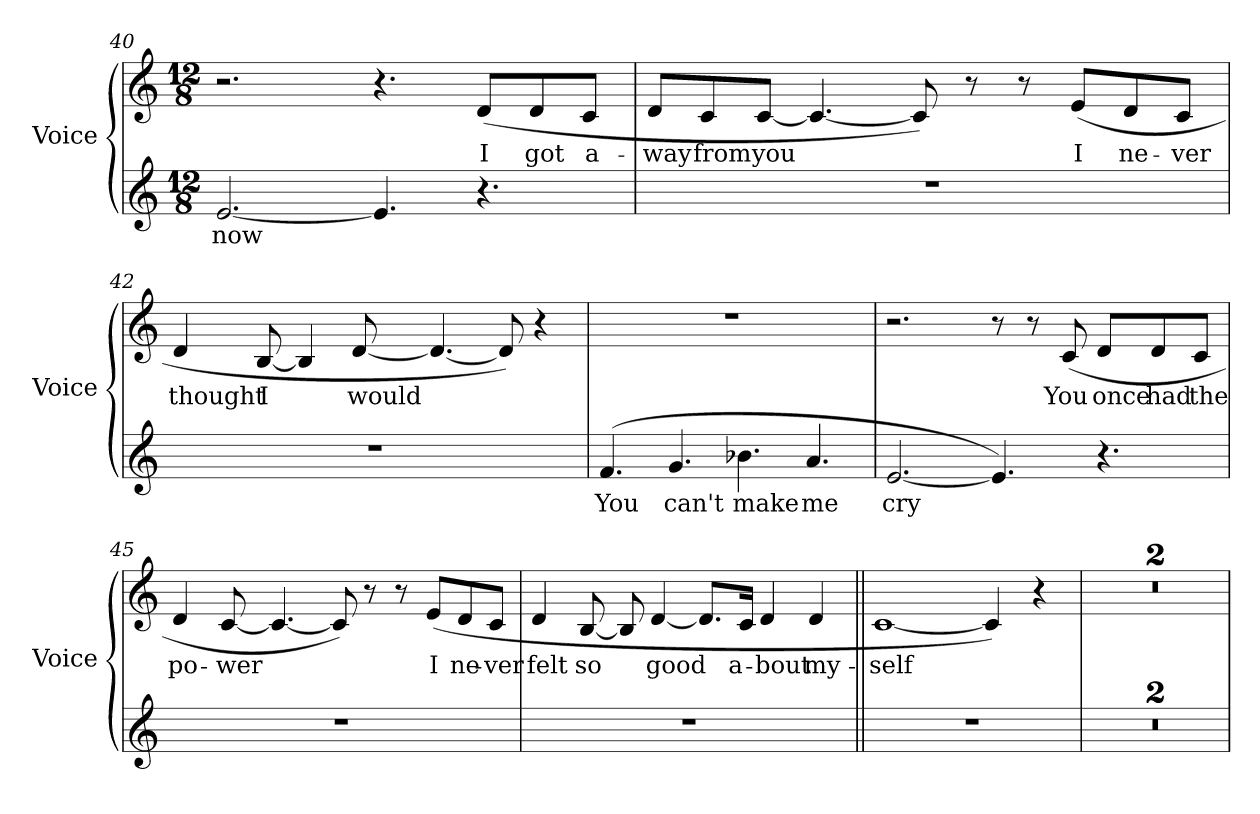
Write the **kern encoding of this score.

**kern	**text	**kern	**text
*part2	*part2	*part1	*part1
*staff2	*staff2	*staff1	*staff1
*I"Voice	*	*I"Voice	*
*I'Voice	*	*I'Voice	*
*clefG2	*	*clefG2	*
*k[]	*	*k[]	*
*C:	*	*C:	*
*M12/8	*	*M12/8	*
=40	=40	=40	=40
!	!LO:LY:b:color=#000000	!	!
[2.ei/	now	2.r	.
4.ei/]	.	4.r	.
!	!	!	!LO:LY:b:color=#000000
4.r	.	(8di/L	I
!	!	!	!LO:LY:b:color=#000000
.	.	8di/	got
!	!	!	!LO:LY:b:color=#000000
.	.	8ci/J	a-
=41	=41	=41	=41
!LO:N:vis=1	!	!	!
!	!	!	!LO:LY:b:color=#000000
1.r	.	8di/L	-way
!	!	!	!LO:LY:b:color=#000000
.	.	8ci/	from
!	!	!	!LO:LY:b:color=#000000
.	.	[8ci/J	you
.	.	4.ci/_	.
.	.	8ci/])	.
.	.	8r	.
.	.	8r	.
!	!	!	!LO:LY:b:color=#000000
.	.	(8ei/L	I
!	!	!	!LO:LY:b:color=#000000
.	.	8di/	ne-
!	!	!	!LO:LY:b:color=#000000
.	.	8ci/J	-ver
!!LO:LB:g=z
=42	=42	=42	=42
!LO:N:vis=1	!	!	!
!	!	!	!LO:LY:b:color=#000000
1.r	.	4di/	thought
!	!	!	!LO:LY:b:color=#000000
.	.	[8Bi/	I
.	.	4Bi/]	.
!	!	!	!LO:LY:b:color=#000000
.	.	[8di/	would
.	.	4.di/_	.
.	.	8di/])	.
.	.	4r	.
=43	=43	=43	=43
!	!LO:LY:b:color=#000000	!LO:N:vis=1	!
(4.fi/	You	1.r	.
!	!LO:LY:b:color=#000000	!	!
4.gi/	can't	.	.
!	!LO:LY:b:color=#000000	!	!
4.b-Xi\	make	.	.
!	!LO:LY:b:color=#000000	!	!
4.ai/	me	.	.
=44	=44	=44	=44
!	!LO:LY:b:color=#000000	!	!
[2.ei/	cry	2.r	.
4.ei/])	.	8r	.
.	.	8r	.
!	!	!	!LO:LY:b:color=#000000
.	.	(8ci/	You
!	!	!	!LO:LY:b:color=#000000
4.r	.	8di/L	once
!	!	!	!LO:LY:b:color=#000000
.	.	8di/	had
!	!	!	!LO:LY:b:color=#000000
.	.	8ci/J	the
!!LO:LB:g=z
=45	=45	=45	=45
!LO:N:vis=1	!	!	!
!	!	!	!LO:LY:b:color=#000000
1.r	.	4di/	po-
!	!	!	!LO:LY:b:color=#000000
.	.	[8ci/	-wer
.	.	4.ci/_	.
.	.	8ci/])	.
.	.	8r	.
.	.	8r	.
!	!	!	!LO:LY:b:color=#000000
.	.	(8ei/L	I
!	!	!	!LO:LY:b:color=#000000
.	.	8di/	ne-
!	!	!	!LO:LY:b:color=#000000
.	.	8ci/J	-ver
=46	=46	=46	=46
!LO:N:vis=1	!	!	!
!	!	!	!LO:LY:b:color=#000000
1.r	.	4di/	felt
!	!	!	!LO:LY:b:color=#000000
.	.	[8Bi/	so
.	.	8Bi/]	.
!	!	!	!LO:LY:b:color=#000000
.	.	[4di/	good
.	.	8.di/L]	.
!	!	!	!LO:LY:b:color=#000000
.	.	16ci/Jk	a-
!	!	!	!LO:LY:b:color=#000000
.	.	4di/	-bout
!	!	!	!LO:LY:b:color=#000000
.	.	4di/	my-
=47||	=47||	=47||	=47||
!LO:N:vis=1	!	!	!
!	!	!	!LO:LY:b:color=#000000
1.r	.	[1ci	-self
.	.	4ci/])	.
.	.	4r	.
=48	=48	=48	=48
!LO:N:vis=1	!	!LO:N:vis=1	!
1.r	.	1.r	.
!!LO:LB:g=z
=49	=49	=49	=49
!LO:N:vis=1	!	!LO:N:vis=1	!
1.r	.	1.r	.
=	=	=	=
*-	*-	*-	*-
